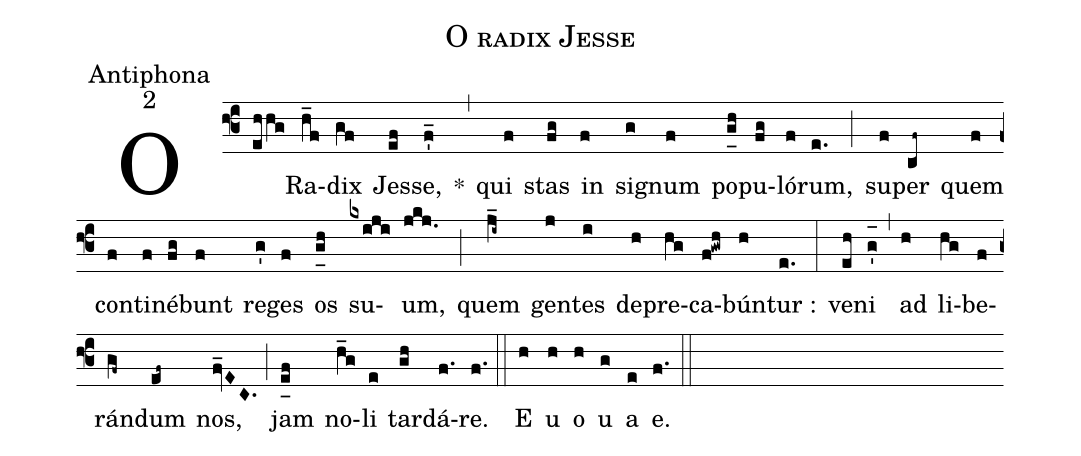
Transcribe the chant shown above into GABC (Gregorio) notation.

name:O radix Jesse;
office-part:Antiphona;
mode:2;
%%
(f3) O(ehhg) Ra(h_f)dix(gf) Jes(ef)se,(f'_) *(,) qui(f) stas(fg) in(f) si(g)gnum(f) po(g_[uh:l]h)pu(fg)ló(f)rum,(e.) (;) su(f)per(cf~) quem(f) con(f)ti(f)né(fg)bunt(f) re(g')ges(f) os(g_[uh:l]h) su(kxiji)um,(jkj.) (;) quem(j_i~) gen(j)tes(i) de(h)pre(hg)ca(f!gwh)bún(h)tur :(e.) (:) ve(eh)ni(g'_[oh:h]) (,) ad(h) li(hg)be(f)rán(gf~)dum(ef~) nos,(fv_EC.) (;) jam(e_[uh:l]f) no(h_g)li(e) tar(gh)dá(f.)re.(f.) (::) <eu>E(h) u(h) o(h) u(g) a(e) e.</eu>(f.) (::)
